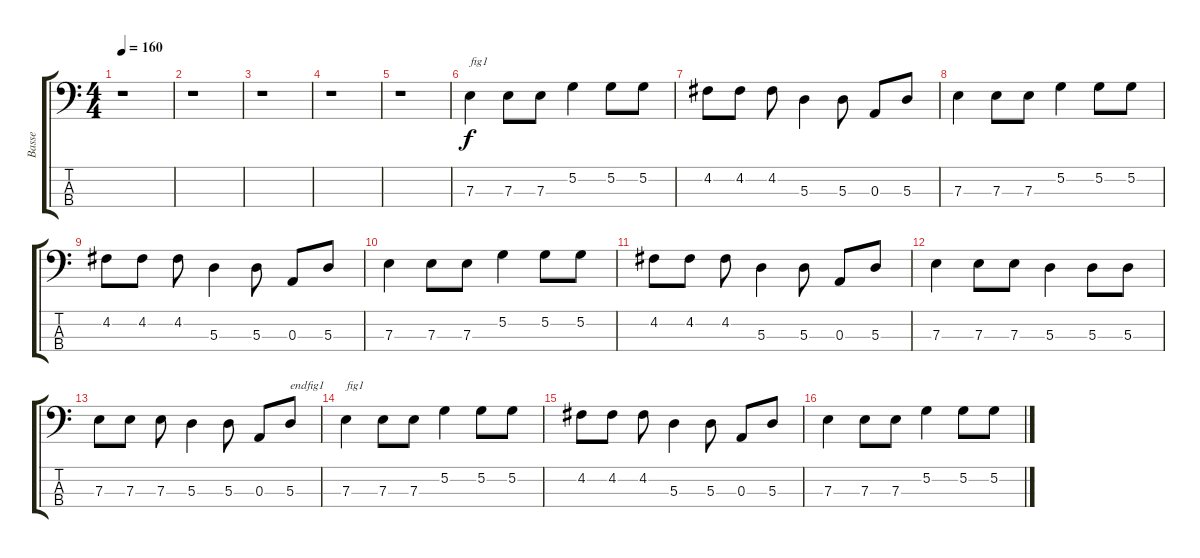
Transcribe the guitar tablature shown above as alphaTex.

\track ("Basse" "Basse") {instrument electricbassfinger}
\staff {score tabs}
\tuning (G2 D2 A1 E1) {hide}
\ts (4 4)
\tempo 160
\clef f4
\ks c
r.1{dy f instrument electricbassfinger} |
r.1 |
r.1 |
r.1 |
r.1 |
7.3.4{txt "fig1"} 7.3.8 7.3.8 5.2.4 5.2.8 5.2.8 |
4.2.8 4.2.8 4.2.8 5.3.4 5.3.8 0.3.8 5.3.8 |
7.3.4 7.3.8 7.3.8 5.2.4 5.2.8 5.2.8 |
4.2.8 4.2.8 4.2.8 5.3.4 5.3.8 0.3.8 5.3.8 |
7.3.4 7.3.8 7.3.8 5.2.4 5.2.8 5.2.8 |
4.2.8 4.2.8 4.2.8 5.3.4 5.3.8 0.3.8 5.3.8 |
7.3.4 7.3.8 7.3.8 5.3.4 5.3.8 5.3.8 |
7.3.8 7.3.8 7.3.8 5.3.4 5.3.8 0.3.8 5.3.8{txt "endfig1"} |
7.3.4{txt "fig1"} 7.3.8 7.3.8 5.2.4 5.2.8 5.2.8 |
4.2.8 4.2.8 4.2.8 5.3.4 5.3.8 0.3.8 5.3.8 |
7.3.4 7.3.8 7.3.8 5.2.4 5.2.8 5.2.8
